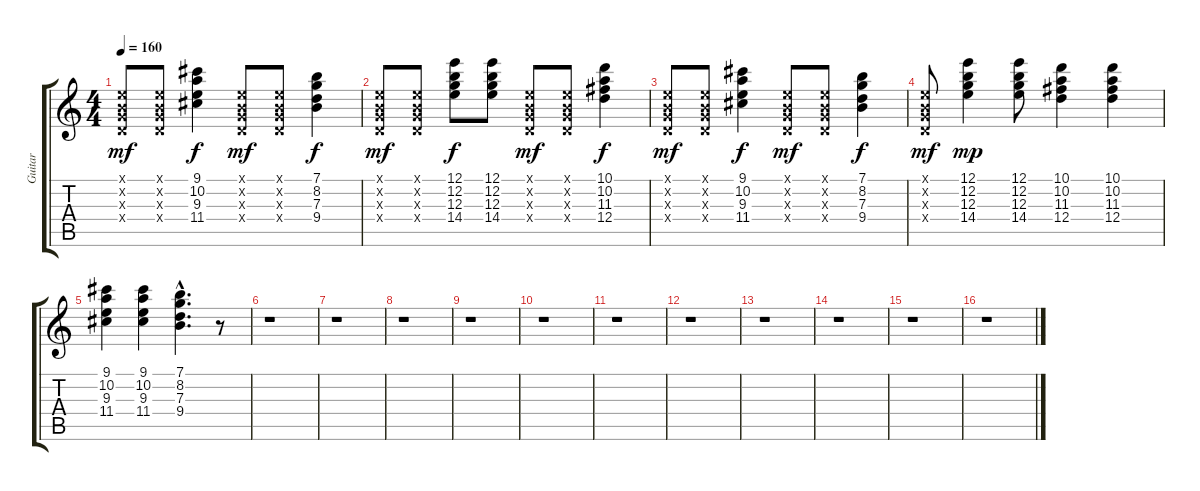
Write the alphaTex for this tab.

\track ("Guitar" "Guitar") {instrument electricguitarclean}
\staff {score tabs}
\tuning (E4 B3 G3 D3 A2 E2) {hide}
\ts (4 4)
\tempo 160
\clef g2
\ks c
(0.1{x} 0.2{x} 0.3{x} 0.4{x}).8{dy mf} (0.1{x} 0.2{x} 0.3{x} 0.4{x}).8 (9.1 10.2 9.3 11.4).4{dy f} (0.1{x} 0.2{x} 0.3{x} 0.4{x}).8{dy mf} (0.1{x} 0.2{x} 0.3{x} 0.4{x}).8 (7.1 8.2 7.3 9.4).4{dy f} |
(0.1{x} 0.2{x} 0.3{x} 0.4{x}).8{dy mf} (0.1{x} 0.2{x} 0.3{x} 0.4{x}).8 (12.1 12.2 12.3 14.4).8{dy f} (12.1 12.2 12.3 14.4).8 (0.1{x} 0.2{x} 0.3{x} 0.4{x}).8{dy mf} (0.1{x} 0.2{x} 0.3{x} 0.4{x}).8 (10.1 10.2 11.3 12.4).4{dy f} |
(0.1{x} 0.2{x} 0.3{x} 0.4{x}).8{dy mf} (0.1{x} 0.2{x} 0.3{x} 0.4{x}).8 (9.1 10.2 9.3 11.4).4{dy f} (0.1{x} 0.2{x} 0.3{x} 0.4{x}).8{dy mf} (0.1{x} 0.2{x} 0.3{x} 0.4{x}).8 (7.1 8.2 7.3 9.4).4{dy f} |
(0.1{x} 0.2{x} 0.3{x} 0.4{x}).8{dy mf} (12.1 12.2 12.3 14.4).4{dy mp} (12.1 12.2 12.3 14.4).8 (10.1 10.2 11.3 12.4).4 (10.1 10.2 11.3 12.4).4 |
(9.1 10.2 9.3 11.4).4 (9.1 10.2 9.3 11.4).4 (7.1{hac} 8.2{hac} 7.3{hac} 9.4{hac}).4{d} r.8 |
r.1 |
r.1 |
r.1 |
r.1 |
r.1 |
r.1 |
r.1 |
r.1 |
r.1 |
r.1 |
r.1
